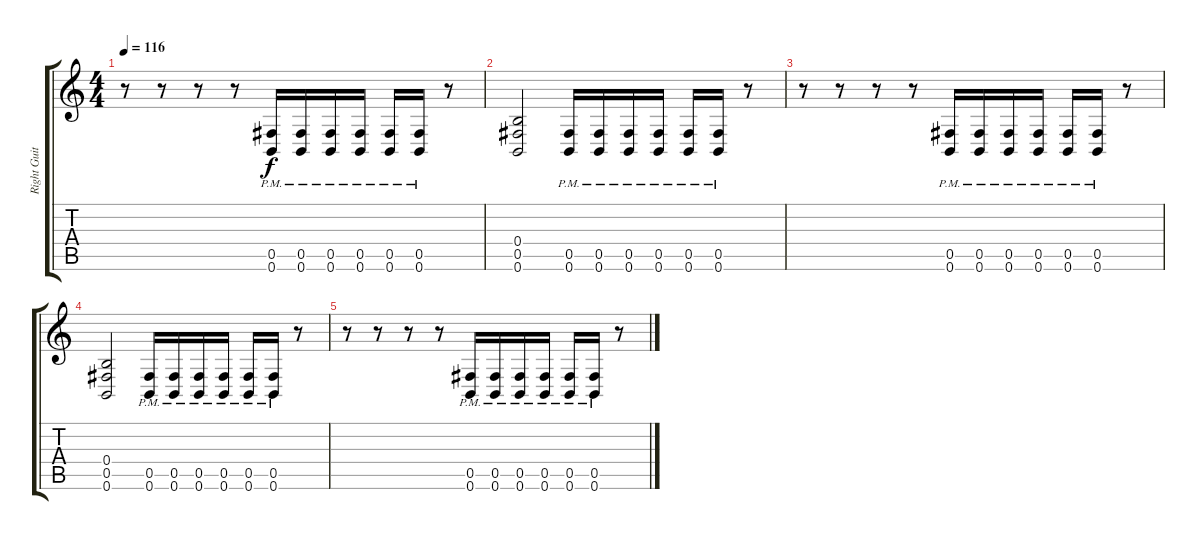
\track ("Right Guitar" "Right Guit") {instrument distortionguitar}
\staff {score tabs}
\tuning (Db4 Ab3 E3 B2 Gb2 B1) {hide}
\ts (4 4)
\tempo 116
\clef g2
\ks c
r.8{dy f} r.8 r.8 r.8 (0.5{pm} 0.6{pm}).16 (0.5{pm} 0.6{pm}).16 (0.5{pm} 0.6{pm}).16 (0.5{pm} 0.6{pm}).16 (0.5{pm} 0.6{pm}).16 (0.5{pm} 0.6{pm}).16 r.8 |
(0.4 0.5 0.6).2 (0.5{pm} 0.6{pm}).16 (0.5{pm} 0.6{pm}).16 (0.5{pm} 0.6{pm}).16 (0.5{pm} 0.6{pm}).16 (0.5{pm} 0.6{pm}).16 (0.5{pm} 0.6{pm}).16 r.8 |
r.8 r.8 r.8 r.8 (0.5{pm} 0.6{pm}).16 (0.5{pm} 0.6{pm}).16 (0.5{pm} 0.6{pm}).16 (0.5{pm} 0.6{pm}).16 (0.5{pm} 0.6{pm}).16 (0.5{pm} 0.6{pm}).16 r.8 |
(0.4 0.5 0.6).2 (0.5{pm} 0.6{pm}).16 (0.5{pm} 0.6{pm}).16 (0.5{pm} 0.6{pm}).16 (0.5{pm} 0.6{pm}).16 (0.5{pm} 0.6{pm}).16 (0.5{pm} 0.6{pm}).16 r.8 |
r.8 r.8 r.8 r.8 (0.5{pm} 0.6{pm}).16 (0.5{pm} 0.6{pm}).16 (0.5{pm} 0.6{pm}).16 (0.5{pm} 0.6{pm}).16 (0.5{pm} 0.6{pm}).16 (0.5{pm} 0.6{pm}).16 r.8
